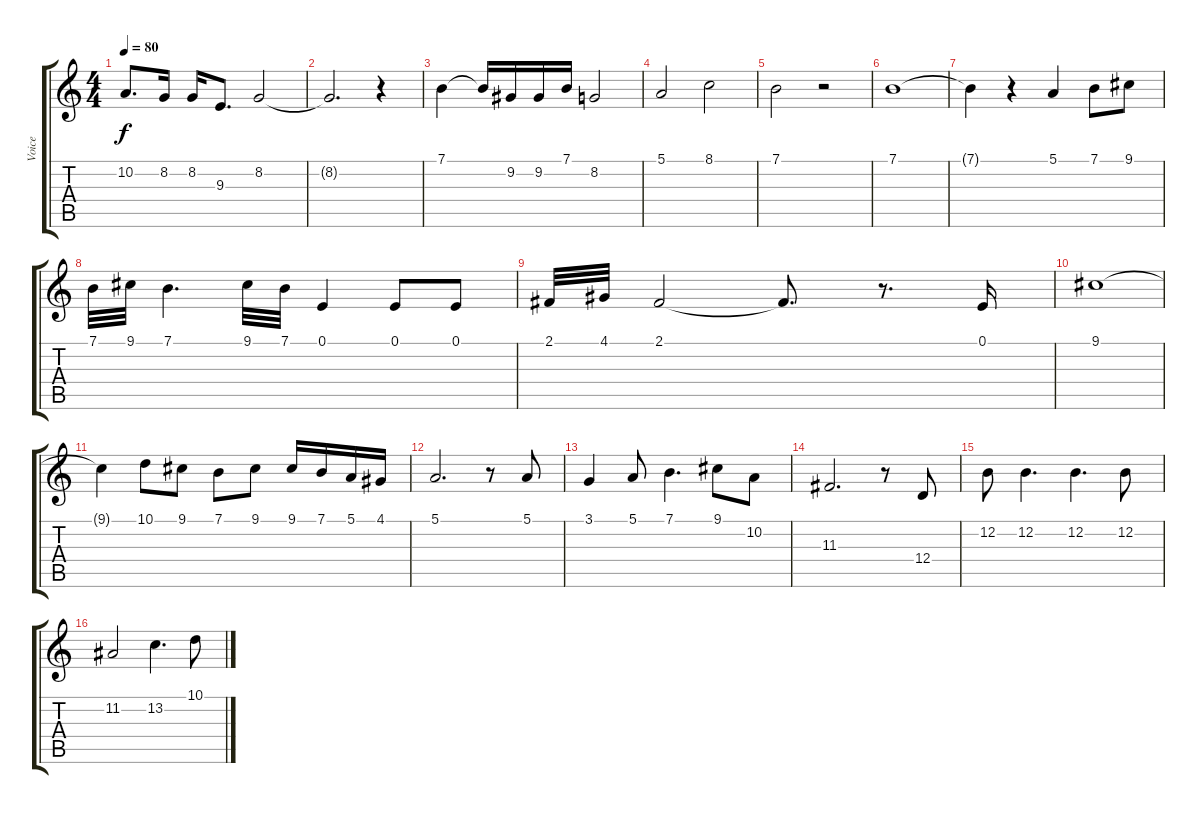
\track ("Voice" "Voice") {instrument choiraahs}
\staff {score tabs}
\tuning (E4 B3 G3 D3 A2 E2) {hide}
\ts (4 4)
\tempo 80
\clef g2
\ks c
10.2.8{d dy f} 8.2.16 8.2.16 9.3.8{d} 8.2.2 |
8.2{t}.2{d} r.4 |
7.1.4 7.1{t}.16 9.2.16 9.2.16 7.1.16 8.2.2 |
5.1.2 8.1.2 |
7.1.2 r.2 |
7.1.1 |
7.1{t}.4 r.4 5.1.4 7.1.8 9.1.8 |
7.1.32 9.1.32 7.1.4{d} 9.1.32 7.1.32 0.1.4 0.1.8 0.1.8 |
2.1.32 4.1.32 2.1.2 2.1{t}.8{d} r.8{d} 0.1.16 |
9.1.1 |
9.1{t}.4 10.1.8 9.1.8 7.1.8 9.1.8 9.1.16 7.1.16 5.1.16 4.1.16 |
5.1.2{d} r.8 5.1.8 |
3.1.4 5.1.8 7.1.4{d} 9.1.8 10.2.8 |
11.3.2{d} r.8 12.4.8 |
12.2.8 12.2.4{d} 12.2.4{d} 12.2.8 |
11.2.2 13.2.4{d} 10.1.8
